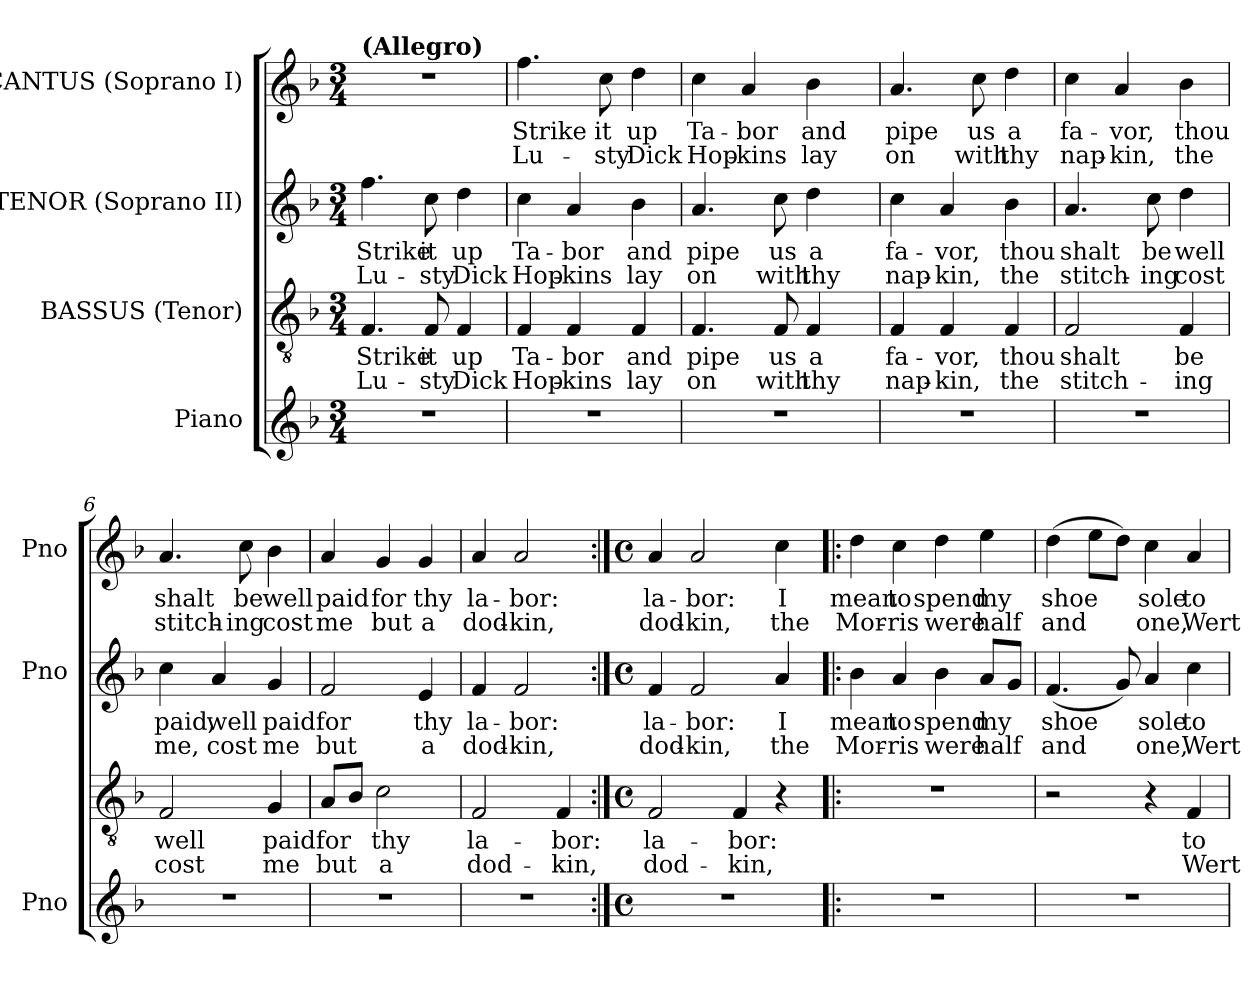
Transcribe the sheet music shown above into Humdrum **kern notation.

**kern	**kern	**text	**text	**kern	**text	**text	**kern	**text	**text
*part4	*part3	*part3	*part3	*part2	*part2	*part2	*part1	*part1	*part1
*staff4	*staff3	*staff3	*staff3	*staff2	*staff2	*staff2	*staff1	*staff1	*staff1
*I"Piano	*I"BASSUS (Tenor)	*	*	*I"TENOR (Soprano II)	*	*	*I"CANTUS (Soprano I)	*	*
*I'Pno	*	*	*	*I'Pno	*	*	*I'Pno	*	*
*clefG2	*clefGv2	*	*	*clefG2	*	*	*clefG2	*	*
*k[b-]	*k[b-]	*	*	*k[b-]	*	*	*k[b-]	*	*
*F:	*F:	*	*	*F:	*	*	*F:	*	*
*M3/4	*M3/4	*	*	*M3/4	*	*	*M3/4	*	*
=1	=1	=1	=1	=1	=1	=1	=1	=1	=1
!	!	!	!	!	!	!	!LO:TX:a:B:t=(Allegro)	!	!
!	!	!LO:LY:b	!LO:LY:b	!	!LO:LY:b	!LO:LY:b	!	!	!
2.r	4.F/	Strike	Lu-	4.ff\	Strike	Lu-	2.r	.	.
!	!	!LO:LY:b	!LO:LY:b	!	!LO:LY:b	!LO:LY:b	!	!	!
.	8F/	it	-sty	8cc\	it	-sty	.	.	.
!	!	!LO:LY:b	!LO:LY:b	!	!LO:LY:b	!LO:LY:b	!	!	!
.	4F/	up	Dick	4dd\	up	Dick	.	.	.
=2	=2	=2	=2	=2	=2	=2	=2	=2	=2
!	!	!LO:LY:b	!LO:LY:b	!	!LO:LY:b	!LO:LY:b	!	!LO:LY:b	!LO:LY:b
2.r	4F/	Ta-	Hop-	4cc\	Ta-	Hop-	4.ff\	Strike	Lu-
!	!	!LO:LY:b	!LO:LY:b	!	!LO:LY:b	!LO:LY:b	!	!	!
.	4F/	-bor	-kins	4a/	-bor	-kins	.	.	.
!	!	!	!	!	!	!	!	!LO:LY:b	!LO:LY:b
.	.	.	.	.	.	.	8cc\	it	-sty
!	!	!LO:LY:b	!LO:LY:b	!	!LO:LY:b	!LO:LY:b	!	!LO:LY:b	!LO:LY:b
.	4F/	and	lay	4b-\	and	lay	4dd\	up	Dick
=3	=3	=3	=3	=3	=3	=3	=3	=3	=3
!	!	!LO:LY:b	!LO:LY:b	!	!LO:LY:b	!LO:LY:b	!	!LO:LY:b	!LO:LY:b
*	*^	*	*	*	*	*	*	*	*
2.r	4.F/	2ryy	pipe	on	4.a/	pipe	on	4cc\	Ta-	Hop-
!	!	!	!	!	!	!	!	!	!LO:LY:b	!LO:LY:b
.	.	.	.	.	.	.	.	4a/	-bor	-kins
!	!	!	!LO:LY:b	!LO:LY:b	!	!LO:LY:b	!LO:LY:b	!	!	!
.	8F/	.	us	with	8cc\	us	with	.	.	.
!	!	!	!LO:LY:b	!LO:LY:b	!	!LO:LY:b	!LO:LY:b	!	!LO:LY:b	!LO:LY:b
.	4F/	16.ryy	a	thy	4dd\	a	thy	4b-\	and	lay
.	.	8ryy	.	.	.	.	.	.	.	.
.	.	32ryy	.	.	.	.	.	.	.	.
=4	=4	=4	=4	=4	=4	=4	=4	=4	=4	=4
!	!	!	!LO:LY:b	!LO:LY:b	!	!LO:LY:b	!LO:LY:b	!	!LO:LY:b	!LO:LY:b
*	*v	*v	*	*	*	*	*	*	*	*
2.r	4F/	fa-	nap-	4cc\	fa-	nap-	4.a/	pipe	on
!	!	!LO:LY:b	!LO:LY:b	!	!LO:LY:b	!LO:LY:b	!	!	!
.	4F/	-vor,	-kin,	4a/	-vor,	-kin,	.	.	.
!	!	!	!	!	!	!	!	!LO:LY:b	!LO:LY:b
.	.	.	.	.	.	.	8cc\	us	with
!	!	!LO:LY:b	!LO:LY:b	!	!LO:LY:b	!LO:LY:b	!	!LO:LY:b	!LO:LY:b
.	4F/	thou	the	4b-\	thou	the	4dd\	a	thy
!!LO:LB:g=z
=5	=5	=5	=5	=5	=5	=5	=5	=5	=5
!	!	!LO:LY:b	!LO:LY:b	!	!LO:LY:b	!LO:LY:b	!	!LO:LY:b	!LO:LY:b
2.r	2F/	shalt	stitch-	4.a/	shalt	stitch-	4cc\	fa-	nap-
!	!	!	!	!	!	!	!	!LO:LY:b	!LO:LY:b
.	.	.	.	.	.	.	4a/	-vor,	-kin,
!	!	!	!	!	!LO:LY:b	!LO:LY:b	!	!	!
.	.	.	.	8cc\	be	-ing	.	.	.
!	!	!LO:LY:b	!LO:LY:b	!	!LO:LY:b	!LO:LY:b	!	!LO:LY:b	!LO:LY:b
.	4F/	be	-ing	4dd\	well	cost	4b-\	thou	the
=6	=6	=6	=6	=6	=6	=6	=6	=6	=6
!	!	!LO:LY:b	!LO:LY:b	!	!LO:LY:b	!LO:LY:b	!	!LO:LY:b	!LO:LY:b
2.r	2F/	well	cost	4cc\	paid,	me,	4.a/	shalt	stitch-
!	!	!	!	!	!LO:LY:b	!LO:LY:b	!	!	!
.	.	.	.	4a/	well	cost	.	.	.
!	!	!	!	!	!	!	!	!LO:LY:b	!LO:LY:b
.	.	.	.	.	.	.	8cc\	be	-ing
!	!	!LO:LY:b	!LO:LY:b	!	!LO:LY:b	!LO:LY:b	!	!LO:LY:b	!LO:LY:b
.	4G/	paid	me	4g/	paid	me	4b-\	well	cost
=7	=7	=7	=7	=7	=7	=7	=7	=7	=7
!	!	!LO:LY:b	!LO:LY:b	!	!LO:LY:b	!LO:LY:b	!	!LO:LY:b	!LO:LY:b
2.r	8A/L	for	but	2f/	for	but	4a/	paid	me
.	8B-/J	.	.	.	.	.	.	.	.
!	!	!LO:LY:b	!LO:LY:b	!	!	!	!	!LO:LY:b	!LO:LY:b
.	2c\	thy	a	.	.	.	4g/	for	but
!	!	!	!	!	!LO:LY:b	!LO:LY:b	!	!LO:LY:b	!LO:LY:b
.	.	.	.	4e/	thy	a	4g/	thy	a
=8	=8	=8	=8	=8	=8	=8	=8	=8	=8
!	!	!LO:LY:b	!LO:LY:b	!	!LO:LY:b	!LO:LY:b	!	!LO:LY:b	!LO:LY:b
2.r	2F/	la-	dod-	4f/	la-	dod-	4a/	la-	dod-
!	!	!	!	!	!LO:LY:b	!LO:LY:b	!	!LO:LY:b	!LO:LY:b
.	.	.	.	2f/	-bor:	-kin,	2a/	-bor:	-kin,
!	!	!LO:LY:b	!LO:LY:b	!	!	!	!	!	!
.	4F/	-bor:	-kin,	.	.	.	.	.	.
=9:|!	=9:|!	=9:|!	=9:|!	=9:|!	=9:|!	=9:|!	=9:|!	=9:|!	=9:|!
*M4/4	*M4/4	*	*	*M4/4	*	*	*M4/4	*	*
*met(c)	*met(c)	*	*	*met(c)	*	*	*met(c)	*	*
!	!	!LO:LY:b	!LO:LY:b	!	!LO:LY:b	!LO:LY:b	!	!LO:LY:b	!LO:LY:b
1r	2F/	la-	dod-	4f/	la-	dod-	4a/	la-	dod-
!	!	!	!	!	!LO:LY:b	!LO:LY:b	!	!LO:LY:b	!LO:LY:b
.	.	.	.	2f/	-bor:	-kin,	2a/	-bor:	-kin,
!	!	!LO:LY:b	!LO:LY:b	!	!	!	!	!	!
.	4F/	-bor:	-kin,	.	.	.	.	.	.
!	!	!	!	!	!LO:LY:b	!LO:LY:b	!	!LO:LY:b	!LO:LY:b
.	4r	.	.	4a/	I	the	4cc\	I	the
!!LO:PB:g=z
=10!|:	=10!|:	=10!|:	=10!|:	=10!|:	=10!|:	=10!|:	=10!|:	=10!|:	=10!|:
!	!	!	!	!	!LO:LY:b	!LO:LY:b	!	!LO:LY:b	!LO:LY:b
1r	1r	.	.	4b-\	mean	Mor-	4dd\	mean	Mor-
!	!	!	!	!	!LO:LY:b	!LO:LY:b	!	!LO:LY:b	!LO:LY:b
.	.	.	.	4a/	to	-ris	4cc\	to	-ris
!	!	!	!	!	!LO:LY:b	!LO:LY:b	!	!LO:LY:b	!LO:LY:b
.	.	.	.	4b-\	spend	were	4dd\	spend	were
!	!	!	!	!	!LO:LY:b	!LO:LY:b	!	!LO:LY:b	!LO:LY:b
.	.	.	.	8a/L	my	half	4ee\	my	half
.	.	.	.	8g/J	.	.	.	.	.
=11	=11	=11	=11	=11	=11	=11	=11	=11	=11
!	!	!	!	!	!LO:LY:b	!LO:LY:b	!	!LO:LY:b	!LO:LY:b
1r	2r	.	.	(<4.f/	shoe	and	(>4dd\	shoe	and
.	.	.	.	.	.	.	8ee\L	.	.
.	.	.	.	8g/)	.	.	8dd\J)	.	.
!	!	!	!	!	!LO:LY:b	!LO:LY:b	!	!LO:LY:b	!LO:LY:b
.	4r	.	.	4a/	sole	one,	4cc\	sole	one,
!	!	!LO:LY:b	!LO:LY:b	!	!LO:LY:b	!LO:LY:b	!	!LO:LY:b	!LO:LY:b
.	4F/	to	Wert	4cc\	to	Wert	4a/	to	Wert
=	=	=	=	=	=	=	=	=	=
*-	*-	*-	*-	*-	*-	*-	*-	*-	*-
